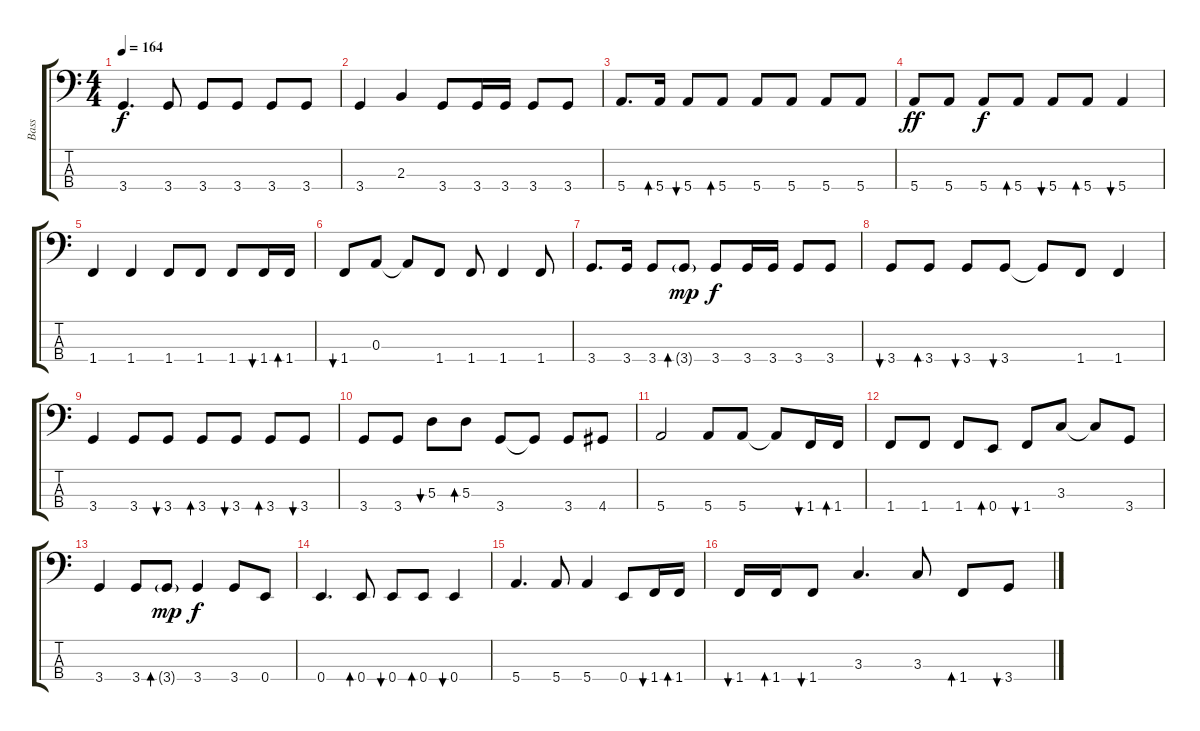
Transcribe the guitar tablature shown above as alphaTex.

\track ("Bass" "Bass") {instrument electricbasspick}
\staff {score tabs}
\tuning (G2 D2 A1 E1) {hide}
\ts (4 4)
\tempo 164
\clef f4
\ks c
3.4.4{d dy f} 3.4.8 3.4.8 3.4.8 3.4.8 3.4.8 |
3.4.4 2.3.4 3.4.8 3.4.16 3.4.16 3.4.8 3.4.8 |
5.4.8{d} 5.4.16{bd 120} 5.4.8{bu 240} 5.4.8{bd 240} 5.4.8 5.4.8 5.4.8 5.4.8 |
5.4.8{dy ff} 5.4.8 5.4.8{dy f} 5.4.8{bd 240} 5.4.8{bu 240} 5.4.8{bd 240} 5.4.4{bu 240} |
1.4.4 1.4.4 1.4.8 1.4.8 1.4.8 1.4.16{bu 120} 1.4.16{bd 120} |
1.4.8{bu 240} 0.3.8 0.3{t}.8 1.4.8 1.4.8 1.4.4 1.4.8 |
3.4.8{d} 3.4.16 3.4.8 3.4{g}.8{bd 240 dy mp} 3.4.8{dy f} 3.4.16 3.4.16 3.4.8 3.4.8 |
3.4.8{bu 240} 3.4.8{bd 240} 3.4.8{bu 240} 3.4.8{bu 240} 3.4{t}.8 1.4.8 1.4.4 |
3.4.4 3.4.8 3.4.8{bu 240} 3.4.8{bd 240} 3.4.8{bu 240} 3.4.8{bd 240} 3.4.8{bu 240} |
3.4.8 3.4.8 5.3.8{bu 240} 5.3.8{bd 240} 3.4.8 3.4{t}.8 3.4.8 4.4.8 |
5.4.2 5.4.8 5.4.8 5.4{t}.8 1.4.16{bu 120} 1.4.16{bd 120} |
1.4.8 1.4.8 1.4.8 0.4.8{bd 240} 1.4.8{bu 240} 3.3.8 3.3{t}.8 3.4.8 |
3.4.4 3.4.8 3.4{g}.8{bd 240 dy mp} 3.4.4{dy f} 3.4.8 0.4.8 |
0.4.4{d} 0.4.8{bd 240} 0.4.8{bu 240} 0.4.8{bd 240} 0.4.4{bu 240} |
5.4.4{d} 5.4.8 5.4.4 0.4.8 1.4.16{bu 120} 1.4.16{bd 120} |
1.4.16{bu 120} 1.4.16{bd 120} 1.4.8{bu 240} 3.3.4{d} 3.3.8 1.4.8{bd 240} 3.4.8{bu 240}
